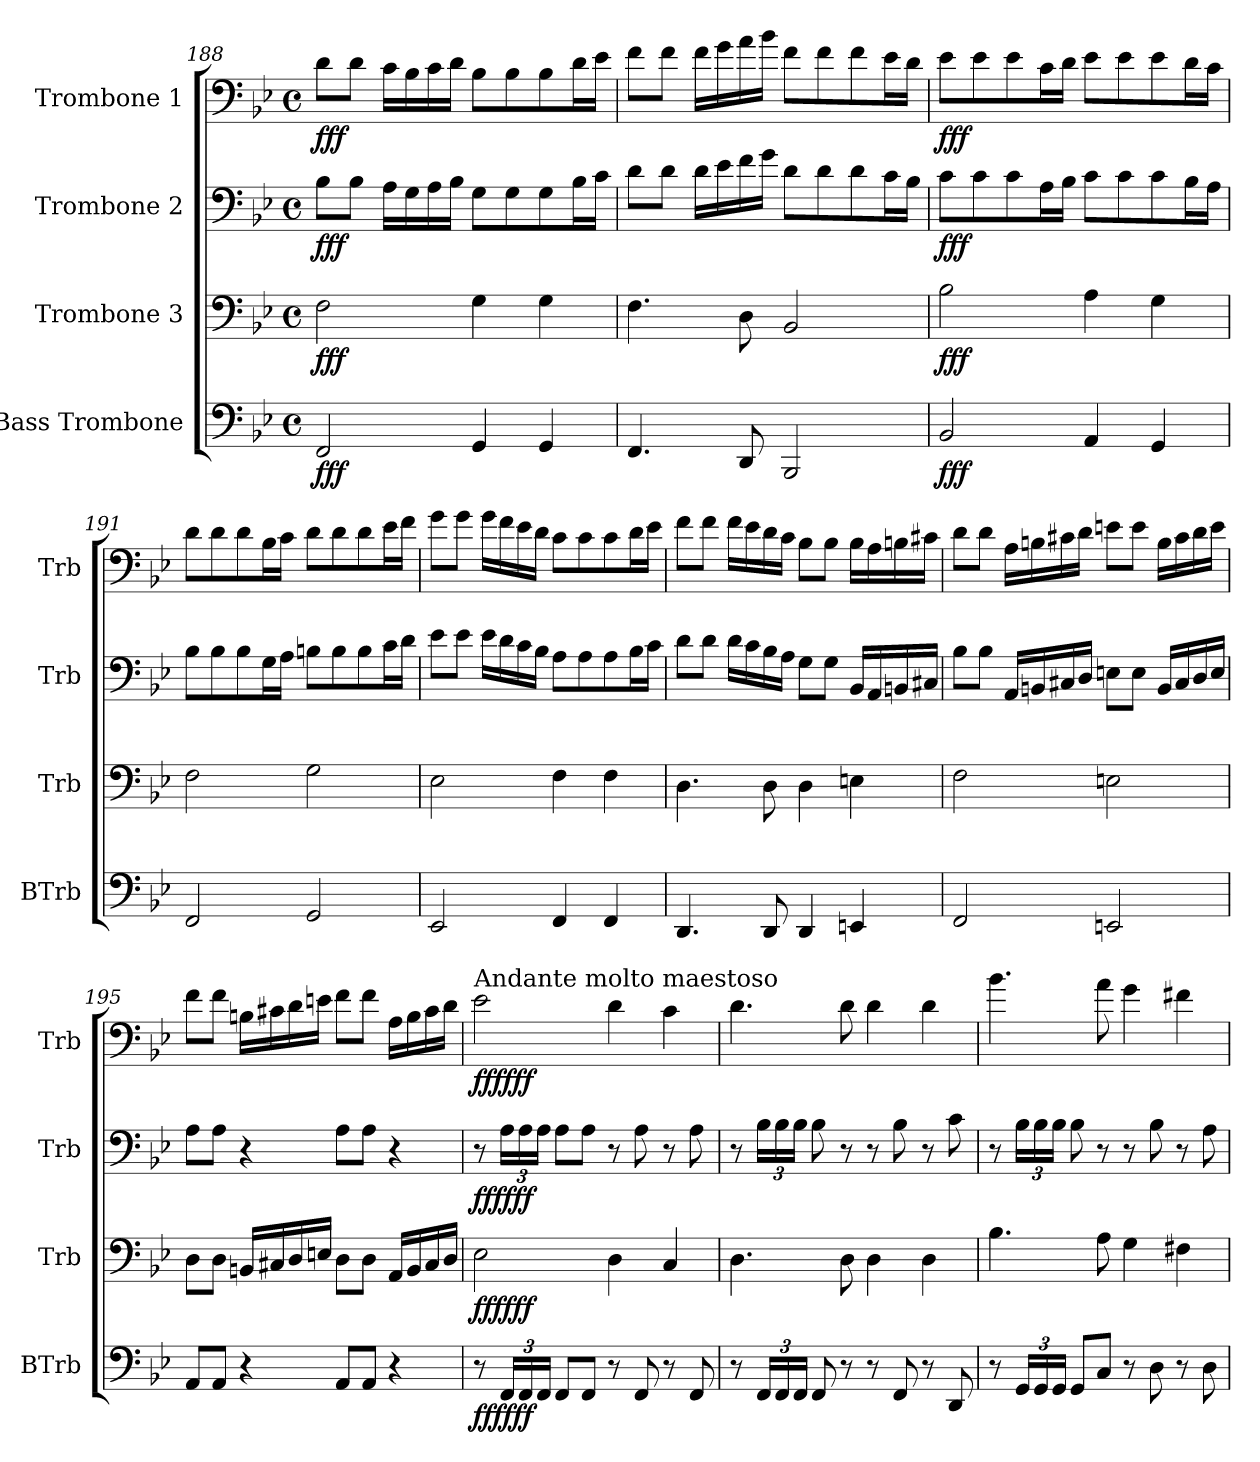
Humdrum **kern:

**kern	**dynam	**kern	**dynam	**kern	**dynam	**kern	**dynam
*part4	*part4	*part3	*part3	*part2	*part2	*part1	*part1
*staff4	*staff4	*staff3	*staff3	*staff2	*staff2	*staff1	*staff1
*I"Bass Trombone	*	*I"Trombone 3	*	*I"Trombone 2	*	*I"Trombone 1	*
*I'BTrb	*	*I'Trb	*	*I'Trb	*	*I'Trb	*
*clefF4	*	*clefF4	*	*clefF4	*	*clefF4	*
*k[b-e-]	*	*k[b-e-]	*	*k[b-e-]	*	*k[b-e-]	*
*B-:	*	*B-:	*	*B-:	*	*B-:	*
*M4/4	*	*M4/4	*	*M4/4	*	*M4/4	*
*met(c)	*	*met(c)	*	*met(c)	*	*met(c)	*
=188	=188	=188	=188	=188	=188	=188	=188
!	!LO:DY:b	!	!LO:DY:b	!	!LO:DY:b	!	!LO:DY:b
2FF/	fff	2F\	fff	8B-\L	fff	8d\L	fff
.	.	.	.	8B-\J	.	8d\J	.
.	.	.	.	16A\LL	.	16c\LL	.
.	.	.	.	16G\	.	16B-\	.
.	.	.	.	16A\	.	16c\	.
.	.	.	.	16B-\JJ	.	16d\JJ	.
4GG/	.	4G\	.	8G\L	.	8B-\L	.
.	.	.	.	8G\	.	8B-\	.
4GG/	.	4G\	.	8G\	.	8B-\	.
.	.	.	.	16B-\L	.	16d\L	.
.	.	.	.	16c\JJ	.	16e-\JJ	.
=189	=189	=189	=189	=189	=189	=189	=189
4.FF/	.	4.F\	.	8d\L	.	8f\L	.
.	.	.	.	8d\J	.	8f\J	.
.	.	.	.	16d\LL	.	16f\LL	.
.	.	.	.	16e-\	.	16g\	.
8DD/	.	8D\	.	16f\	.	16a\	.
.	.	.	.	16g\JJ	.	16b-\JJ	.
2BBB-/	.	2BB-/	.	8d\L	.	8f\L	.
.	.	.	.	8d\	.	8f\	.
.	.	.	.	8d\	.	8f\	.
.	.	.	.	16c\L	.	16e-\L	.
.	.	.	.	16B-\JJ	.	16d\JJ	.
!!LO:PB:g=z
=190	=190	=190	=190	=190	=190	=190	=190
!	!LO:DY:b	!	!LO:DY:b	!	!LO:DY:b	!	!LO:DY:b
2BB-/	fff	2B-\	fff	8c\L	fff	8e-\L	fff
.	.	.	.	8c\	.	8e-\	.
.	.	.	.	8c\	.	8e-\	.
.	.	.	.	16A\L	.	16c\L	.
.	.	.	.	16B-\JJ	.	16d\JJ	.
4AA/	.	4A\	.	8c\L	.	8e-\L	.
.	.	.	.	8c\	.	8e-\	.
4GG/	.	4G\	.	8c\	.	8e-\	.
.	.	.	.	16B-\L	.	16d\L	.
.	.	.	.	16A\JJ	.	16c\JJ	.
=191	=191	=191	=191	=191	=191	=191	=191
2FF/	.	2F\	.	8B-\L	.	8d\L	.
.	.	.	.	8B-\	.	8d\	.
.	.	.	.	8B-\	.	8d\	.
.	.	.	.	16G\L	.	16B-\L	.
.	.	.	.	16A\JJ	.	16c\JJ	.
2GG/	.	2G\	.	8Bn\L	.	8d\L	.
.	.	.	.	8B\	.	8d\	.
.	.	.	.	8B\	.	8d\	.
.	.	.	.	16c\L	.	16e-\L	.
.	.	.	.	16d\JJ	.	16f\JJ	.
=192	=192	=192	=192	=192	=192	=192	=192
2EE-/	.	2E-\	.	8e-\L	.	8g\L	.
.	.	.	.	8e-\J	.	8g\J	.
.	.	.	.	16e-\LL	.	16g\LL	.
.	.	.	.	16d\	.	16f\	.
.	.	.	.	16c\	.	16e-\	.
.	.	.	.	16B-\JJ	.	16d\JJ	.
4FF/	.	4F\	.	8A\L	.	8c\L	.
.	.	.	.	8A\	.	8c\	.
4FF/	.	4F\	.	8A\	.	8c\	.
.	.	.	.	16B-\L	.	16d\L	.
.	.	.	.	16c\JJ	.	16e-\JJ	.
!!LO:LB:g=z
=193	=193	=193	=193	=193	=193	=193	=193
4.DD/	.	4.D\	.	8d\L	.	8f\L	.
.	.	.	.	8d\J	.	8f\J	.
.	.	.	.	16d\LL	.	16f\LL	.
.	.	.	.	16c\	.	16e-\	.
8DD/	.	8D\	.	16B-\	.	16d\	.
.	.	.	.	16A\JJ	.	16c\JJ	.
4DD/	.	4D\	.	8G\L	.	8B-\L	.
.	.	.	.	8G\J	.	8B-\J	.
4EEn/	.	4En\	.	16BB-/LL	.	16B-\LL	.
.	.	.	.	16AA/	.	16A\	.
.	.	.	.	16BBn/	.	16Bn\	.
.	.	.	.	16C#X/JJ	.	16c#X\JJ	.
=194	=194	=194	=194	=194	=194	=194	=194
2FF/	.	2F\	.	8B-\L	.	8d\L	.
.	.	.	.	8B-\J	.	8d\J	.
.	.	.	.	16AA/LL	.	16A\LL	.
.	.	.	.	16BBn/	.	16Bn\	.
.	.	.	.	16C#X/	.	16c#X\	.
.	.	.	.	16D/JJ	.	16d\JJ	.
2EEn/	.	2En\	.	8En\L	.	8en\L	.
.	.	.	.	8E\J	.	8e\J	.
.	.	.	.	16BB/LL	.	16B\LL	.
.	.	.	.	16C#/	.	16c#\	.
.	.	.	.	16D/	.	16d\	.
.	.	.	.	16E/JJ	.	16e\JJ	.
!!LO:PB:g=z
=195	=195	=195	=195	=195	=195	=195	=195
8AA/L	.	8D\L	.	8A\L	.	8f\L	.
8AA/J	.	8D\J	.	8A\J	.	8f\J	.
4r	.	16BBn/LL	.	4r	.	16Bn\LL	.
.	.	16C#X/	.	.	.	16c#X\	.
.	.	16D/	.	.	.	16d\	.
.	.	16En/JJ	.	.	.	16en\JJ	.
8AA/L	.	8D\L	.	8A\L	.	8f\L	.
8AA/J	.	8D\J	.	8A\J	.	8f\J	.
4r	.	16AA/LL	.	4r	.	16A\LL	.
.	.	16BB/	.	.	.	16B\	.
.	.	16C#/	.	.	.	16c#\	.
.	.	16D/JJ	.	.	.	16d\JJ	.
=196	=196	=196	=196	=196	=196	=196	=196
!	!	!	!	!	!	!LO:TX:a:t=Andante molto maestoso	!
!	!LO:DY:b	!	!LO:DY:b	!	!LO:DY:b	!	!LO:DY:b
8r	ffffff	2E-\	ffffff	8r	ffffff	2e-\	ffffff
*Xbrackettup	*	*	*	*Xbrackettup	*	*	*
24FF/LL	.	.	.	24A\LL	.	.	.
24FF/	.	.	.	24A\	.	.	.
24FF/JJ	.	.	.	24A\JJ	.	.	.
8FF/L	.	.	.	8A\L	.	.	.
8FF/J	.	.	.	8A\J	.	.	.
8r	.	4D\	.	8r	.	4d\	.
8FF/	.	.	.	8A\	.	.	.
8r	.	4C/	.	8r	.	4c\	.
8FF/	.	.	.	8A\	.	.	.
=197	=197	=197	=197	=197	=197	=197	=197
8r	.	4.D\	.	8r	.	4.d\	.
24FF/LL	.	.	.	24B-\LL	.	.	.
24FF/	.	.	.	24B-\	.	.	.
24FF/JJ	.	.	.	24B-\JJ	.	.	.
8FF/	.	.	.	8B-\	.	.	.
8r	.	8D\	.	8r	.	8d\	.
8r	.	4D\	.	8r	.	4d\	.
8FF/	.	.	.	8B-\	.	.	.
8r	.	4D\	.	8r	.	4d\	.
8DD/	.	.	.	8c\	.	.	.
!!LO:LB:g=z
=198	=198	=198	=198	=198	=198	=198	=198
8r	.	4.B-\	.	8r	.	4.b-\	.
24GG/LL	.	.	.	24B-\LL	.	.	.
24GG/	.	.	.	24B-\	.	.	.
24GG/JJ	.	.	.	24B-\JJ	.	.	.
8GG/L	.	.	.	8B-\	.	.	.
8C/J	.	8A\	.	8r	.	8a\	.
8r	.	4G\	.	8r	.	4g\	.
8D\	.	.	.	8B-\	.	.	.
8r	.	4F#X\	.	8r	.	4f#X\	.
8D\	.	.	.	8A\	.	.	.
=	=	=	=	=	=	=	=
*-	*-	*-	*-	*-	*-	*-	*-
